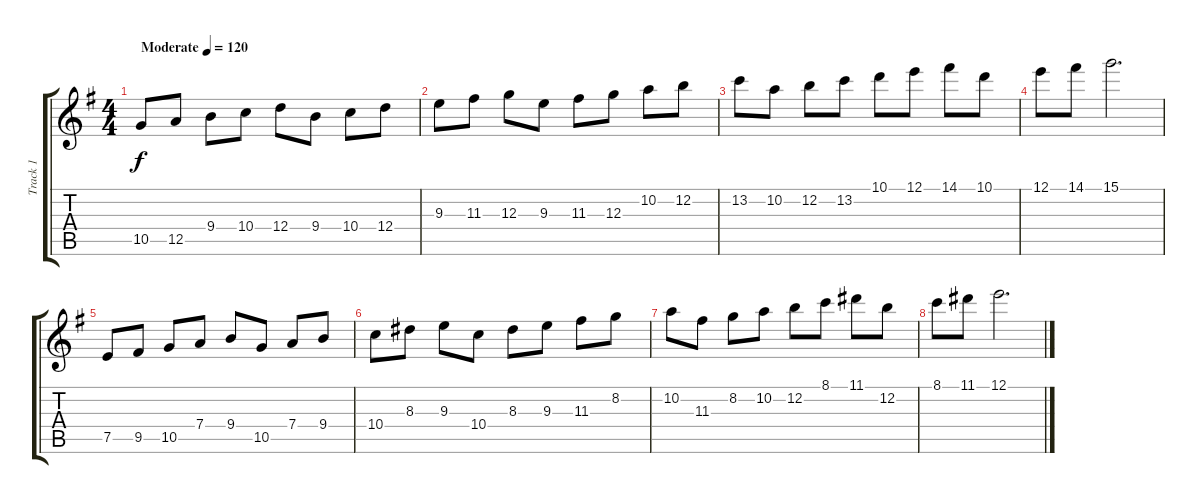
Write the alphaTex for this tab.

\track ("Track 1" "Track 1") {instrument overdrivenguitar}
\staff {score tabs}
\tuning (E4 B3 G3 D3 A2 E2) {hide}
\ts (4 4)
\tempo (120 "Moderate")
\clef g2
\ks g
10.5.8{dy f instrument overdrivenguitar} 12.5.8 9.4.8 10.4.8 12.4.8 9.4.8 10.4.8 12.4.8 |
9.3.8 11.3.8 12.3.8 9.3.8 11.3.8 12.3.8 10.2.8 12.2.8 |
13.2.8 10.2.8 12.2.8 13.2.8 10.1.8 12.1.8 14.1.8 10.1.8 |
12.1.8 14.1.8 15.1.2{d} |
7.5.8 9.5.8 10.5.8 7.4.8 9.4.8 10.5.8 7.4.8 9.4.8 |
10.4.8 8.3.8 9.3.8 10.4.8 8.3.8 9.3.8 11.3.8 8.2.8 |
10.2.8 11.3.8 8.2.8 10.2.8 12.2.8 8.1.8 11.1.8 12.2.8 |
8.1.8 11.1.8 12.1.2{d}
